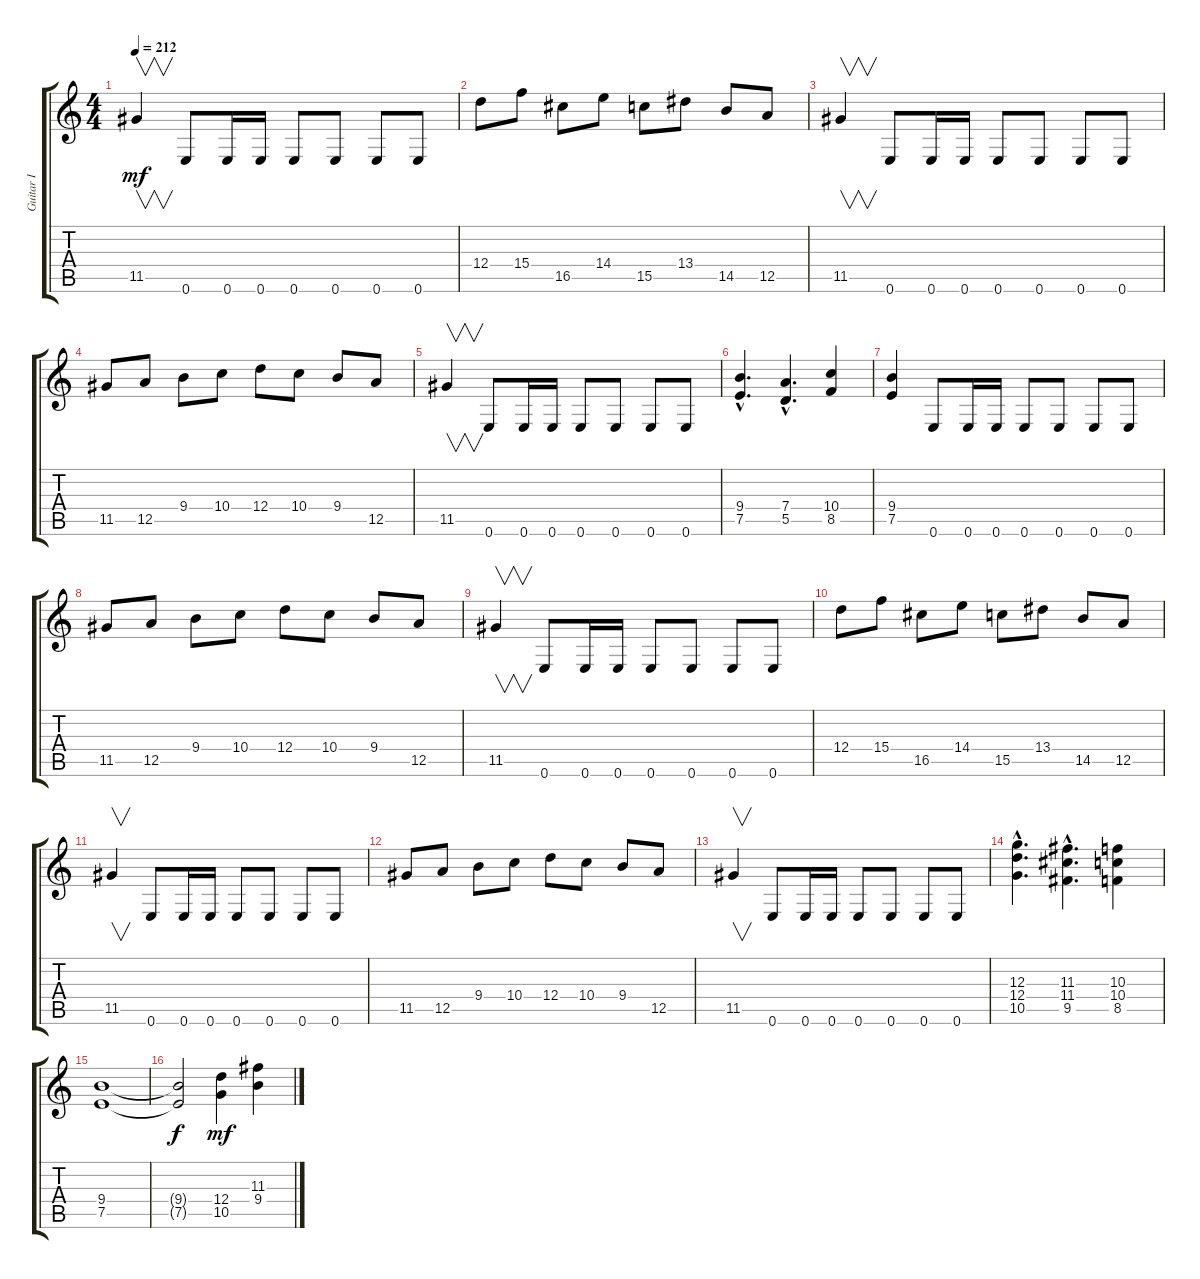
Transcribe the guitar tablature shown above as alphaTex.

\track ("Guitar I" "Guitar I") {instrument distortionguitar}
\staff {score tabs}
\tuning (E4 B3 G3 D3 A2 E2) {hide}
\ts (4 4)
\tempo 212
\clef g2
\ks c
11.5.4{v dy mf} 0.6.8 0.6.16 0.6.16 0.6.8 0.6.8 0.6.8 0.6.8 |
12.4.8 15.4.8 16.5.8 14.4.8 15.5.8 13.4.8 14.5.8 12.5.8 |
11.5.4{v} 0.6.8 0.6.16 0.6.16 0.6.8 0.6.8 0.6.8 0.6.8 |
11.5.8 12.5.8 9.4.8 10.4.8 12.4.8 10.4.8 9.4.8 12.5.8 |
11.5.4{v} 0.6.8 0.6.16 0.6.16 0.6.8 0.6.8 0.6.8 0.6.8 |
(9.4{hac} 7.5{hac}).4{d} (7.4{hac} 5.5{hac}).4{d} (10.4 8.5).4 |
(9.4 7.5).4 0.6.8 0.6.16 0.6.16 0.6.8 0.6.8 0.6.8 0.6.8 |
11.5.8 12.5.8 9.4.8 10.4.8 12.4.8 10.4.8 9.4.8 12.5.8 |
11.5.4{v} 0.6.8 0.6.16 0.6.16 0.6.8 0.6.8 0.6.8 0.6.8 |
12.4.8 15.4.8 16.5.8 14.4.8 15.5.8 13.4.8 14.5.8 12.5.8 |
11.5.4{v} 0.6.8 0.6.16 0.6.16 0.6.8 0.6.8 0.6.8 0.6.8 |
11.5.8 12.5.8 9.4.8 10.4.8 12.4.8 10.4.8 9.4.8 12.5.8 |
11.5.4{v} 0.6.8 0.6.16 0.6.16 0.6.8 0.6.8 0.6.8 0.6.8 |
(12.3{hac} 12.4{hac} 10.5{hac}).4{d} (11.3{hac} 11.4{hac} 9.5{hac}).4{d} (10.3 10.4 8.5).4 |
(9.4 7.5).1 |
(9.4{t} 7.5{t}).2{dy f} (12.4 10.5).4{dy mf} (11.3 9.4).4
